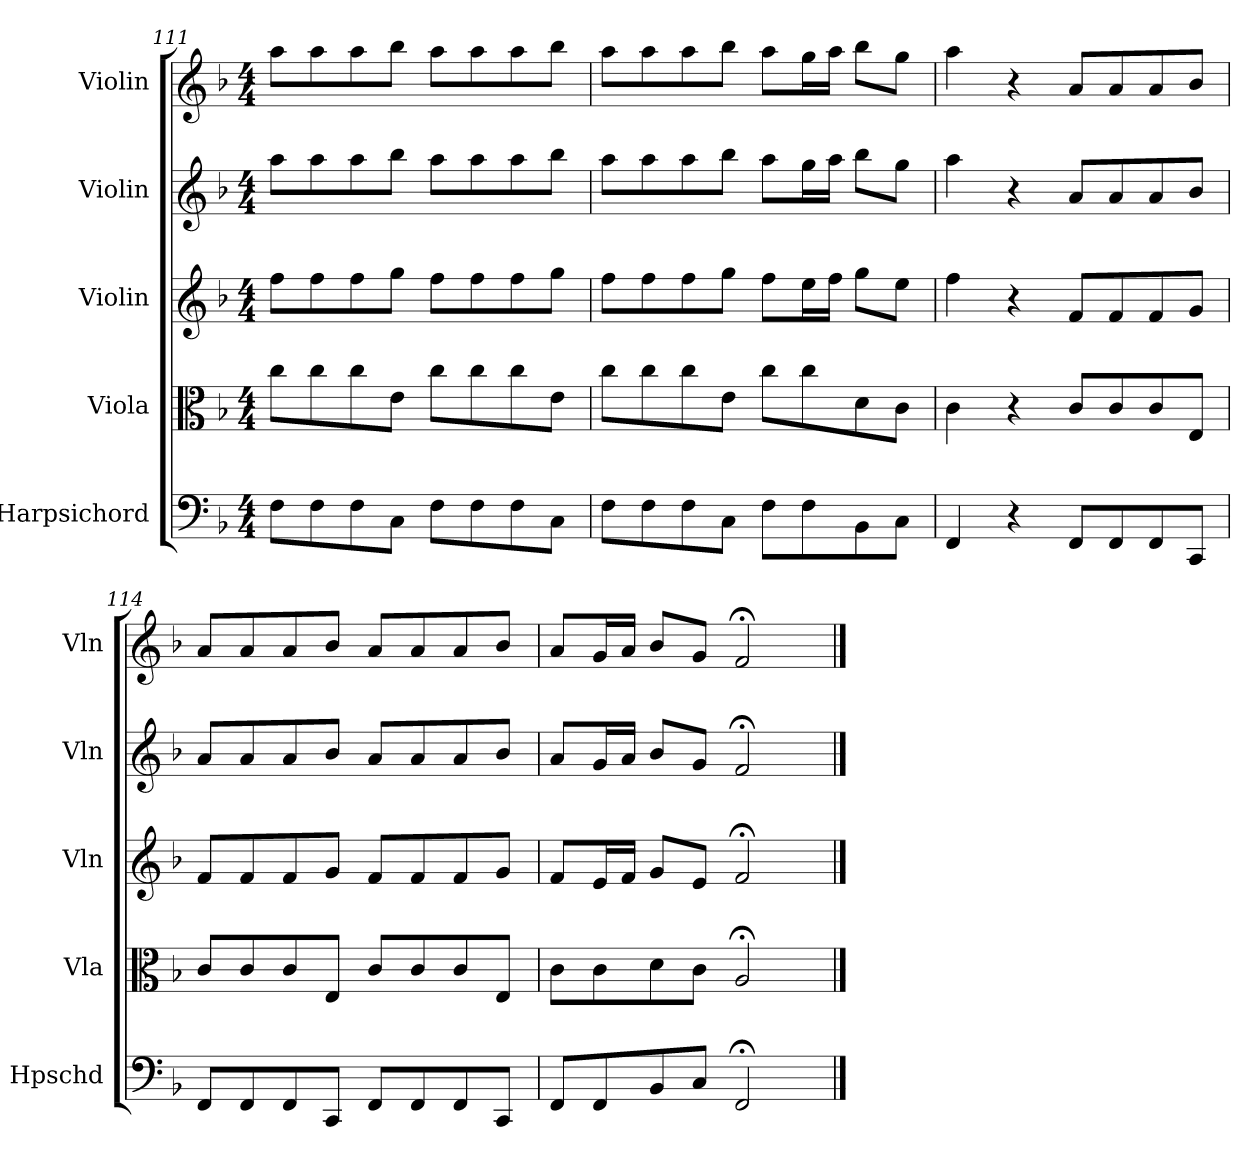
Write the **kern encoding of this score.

**kern	**kern	**kern	**kern	**kern
*part5	*part4	*part3	*part2	*part1
*staff5	*staff4	*staff3	*staff2	*staff1
*I"Harpsichord	*I"Viola	*I"Violin	*I"Violin	*I"Violin
*I'Hpschd	*I'Vla	*I'Vln	*I'Vln	*I'Vln
*clefF4	*clefC3	*clefG2	*clefG2	*clefG2
*k[b-]	*k[b-]	*k[b-]	*k[b-]	*k[b-]
*F:	*F:	*F:	*F:	*F:
*M4/4	*M4/4	*M4/4	*M4/4	*M4/4
=111	=111	=111	=111	=111
8F\L	8cc\L	8ff\L	8aa\L	8aa\L
8F\	8cc\	8ff\	8aa\	8aa\
8F\	8cc\	8ff\	8aa\	8aa\
8C\J	8e\J	8gg\J	8bb-\J	8bb-\J
8F\L	8cc\L	8ff\L	8aa\L	8aa\L
8F\	8cc\	8ff\	8aa\	8aa\
8F\	8cc\	8ff\	8aa\	8aa\
8C\J	8e\J	8gg\J	8bb-\J	8bb-\J
=112	=112	=112	=112	=112
8F\L	8cc\L	8ff\L	8aa\L	8aa\L
8F\	8cc\	8ff\	8aa\	8aa\
8F\	8cc\	8ff\	8aa\	8aa\
8C\J	8e\J	8gg\J	8bb-\J	8bb-\J
8F\L	8cc\L	8ff\L	8aa\L	8aa\L
8F\	8cc\	16ee\L	16gg\L	16gg\L
.	.	16ff\JJ	16aa\JJ	16aa\JJ
8BB-\	8d\	8gg\L	8bb-\L	8bb-\L
8C\J	8c\J	8ee\J	8gg\J	8gg\J
=113	=113	=113	=113	=113
4FF/	4c\	4ff\	4aa\	4aa\
4r	4r	4r	4r	4r
8FF/L	8c/L	8f/L	8a/L	8a/L
8FF/	8c/	8f/	8a/	8a/
8FF/	8c/	8f/	8a/	8a/
8CC/J	8E/J	8g/J	8b-/J	8b-/J
=114	=114	=114	=114	=114
8FF/L	8c/L	8f/L	8a/L	8a/L
8FF/	8c/	8f/	8a/	8a/
8FF/	8c/	8f/	8a/	8a/
8CC/J	8E/J	8g/J	8b-/J	8b-/J
8FF/L	8c/L	8f/L	8a/L	8a/L
8FF/	8c/	8f/	8a/	8a/
8FF/	8c/	8f/	8a/	8a/
8CC/J	8E/J	8g/J	8b-/J	8b-/J
=115	=115	=115	=115	=115
8FF/L	8c\L	8f/L	8a/L	8a/L
8FF/	8c\	16e/L	16g/L	16g/L
.	.	16f/JJ	16a/JJ	16a/JJ
8BB-/	8d\	8g/L	8b-/L	8b-/L
8C/J	8c\J	8e/J	8g/J	8g/J
2FF;</	2A;</	2f;</	2f;</	2f;</
==	==	==	==	==
*-	*-	*-	*-	*-
